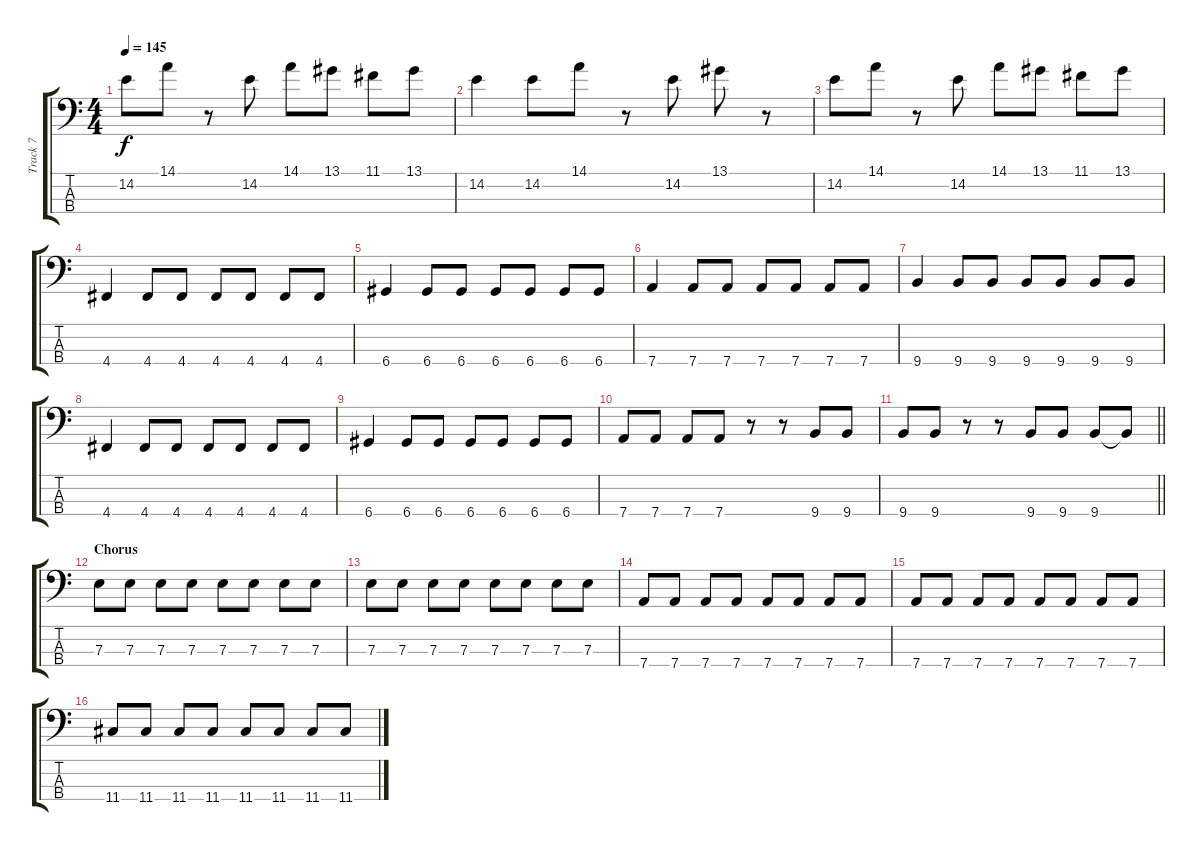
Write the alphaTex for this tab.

\track ("Track 7" "Track 7") {instrument electricbasspick}
\staff {score tabs}
\tuning (G2 D2 A1 D1) {hide}
\ts (4 4)
\tempo 145
\clef f4
\ks c
14.2.8{dy f} 14.1.8 r.8 14.2.8 14.1.8 13.1.8 11.1.8 13.1.8 |
14.2.4 14.2.8 14.1.8 r.8 14.2.8 13.1.8 r.8 |
14.2.8 14.1.8 r.8 14.2.8 14.1.8 13.1.8 11.1.8 13.1.8 |
4.4.4 4.4.8 4.4.8 4.4.8 4.4.8 4.4.8 4.4.8 |
6.4.4 6.4.8 6.4.8 6.4.8 6.4.8 6.4.8 6.4.8 |
7.4.4 7.4.8 7.4.8 7.4.8 7.4.8 7.4.8 7.4.8 |
9.4.4 9.4.8 9.4.8 9.4.8 9.4.8 9.4.8 9.4.8 |
4.4.4 4.4.8 4.4.8 4.4.8 4.4.8 4.4.8 4.4.8 |
6.4.4 6.4.8 6.4.8 6.4.8 6.4.8 6.4.8 6.4.8 |
7.4.8 7.4.8 7.4.8 7.4.8 r.8 r.8 9.4.8 9.4.8 |
\barLineRight lightlight
9.4.8 9.4.8 r.8 r.8 9.4.8 9.4.8 9.4.8 9.4{t}.8 |
\section ("" "Chorus")
7.3.8 7.3.8 7.3.8 7.3.8 7.3.8 7.3.8 7.3.8 7.3.8 |
7.3.8 7.3.8 7.3.8 7.3.8 7.3.8 7.3.8 7.3.8 7.3.8 |
7.4.8 7.4.8 7.4.8 7.4.8 7.4.8 7.4.8 7.4.8 7.4.8 |
7.4.8 7.4.8 7.4.8 7.4.8 7.4.8 7.4.8 7.4.8 7.4.8 |
11.4.8 11.4.8 11.4.8 11.4.8 11.4.8 11.4.8 11.4.8 11.4.8
